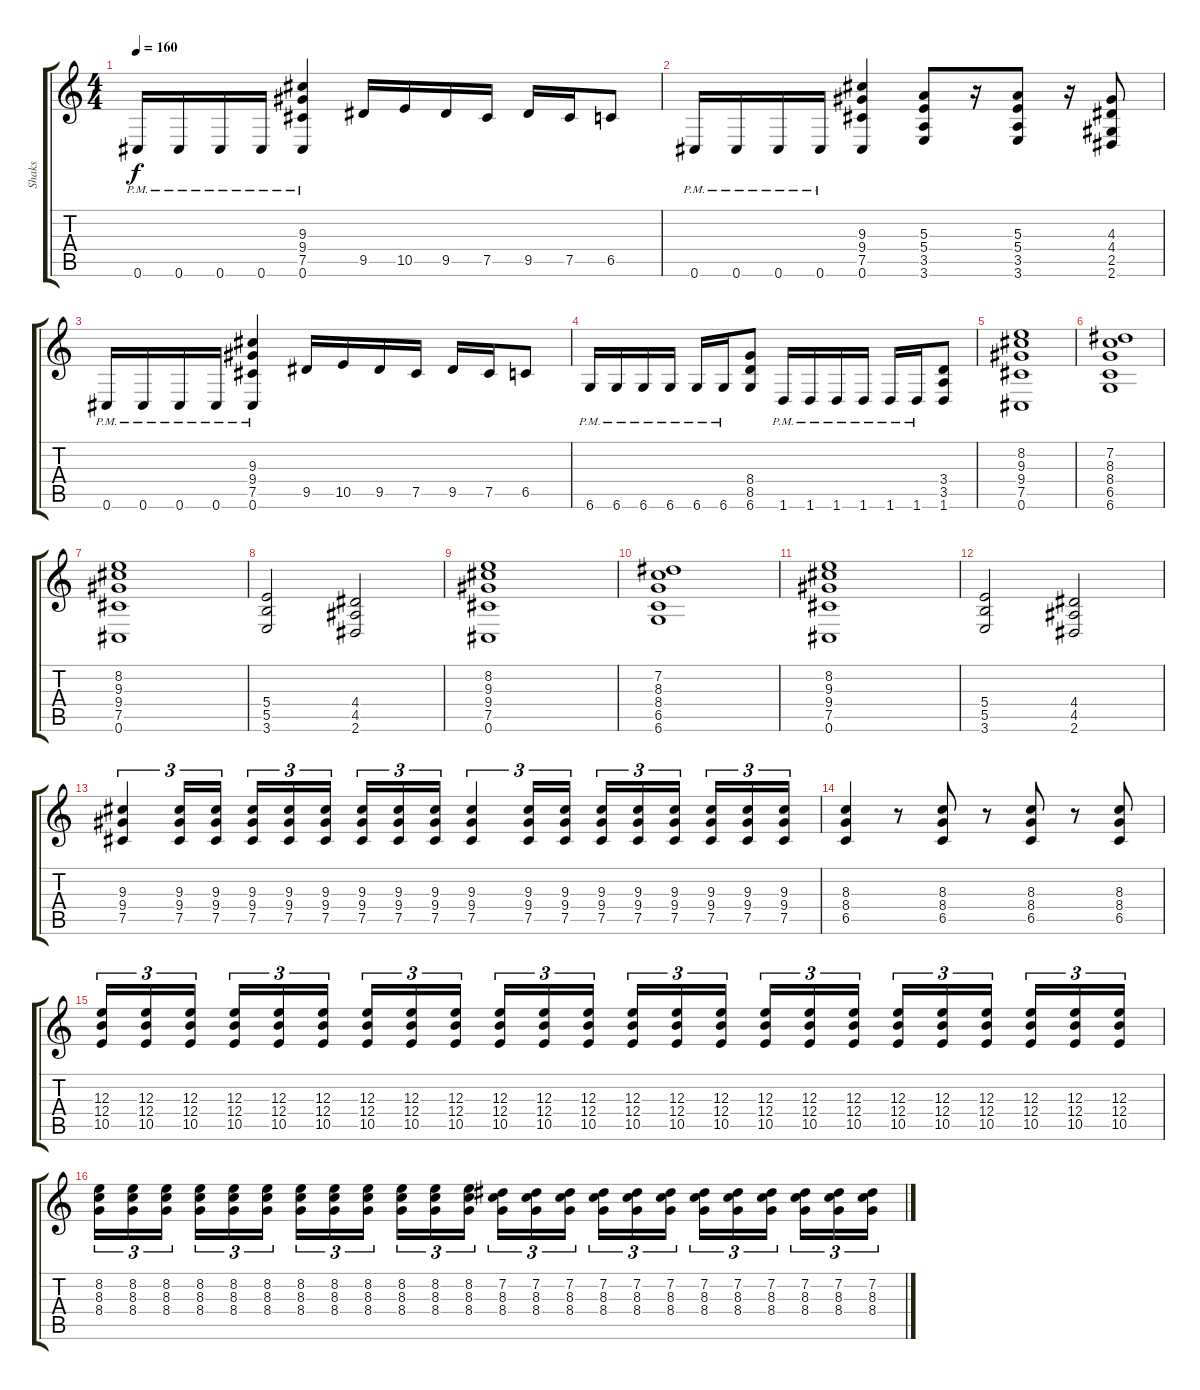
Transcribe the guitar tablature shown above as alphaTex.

\track ("Shaks" "Shaks") {instrument distortionguitar}
\staff {score tabs}
\tuning (Db4 Ab3 E3 B2 Gb2 Db2) {hide}
\ts (4 4)
\tempo 160
\clef g2
\ks c
0.6{pm}.16{dy f} 0.6{pm}.16 0.6{pm}.16 0.6{pm}.16 (9.3 9.4 7.5 0.6{pm}).4 9.5.16 10.5.16 9.5.16 7.5.16 9.5.16 7.5.16 6.5.8 |
0.6{pm}.16 0.6{pm}.16 0.6{pm}.16 0.6{pm}.16 (9.3 9.4 7.5 0.6).4 (5.3 5.4 3.5 3.6).8 r.16 (5.3 5.4 3.5 3.6).8 r.16 (4.3 4.4 2.5 2.6).8 |
0.6{pm}.16 0.6{pm}.16 0.6{pm}.16 0.6{pm}.16 (9.3 9.4 7.5 0.6{pm}).4 9.5.16 10.5.16 9.5.16 7.5.16 9.5.16 7.5.16 6.5.8 |
6.6{pm}.16 6.6{pm}.16 6.6{pm}.16 6.6{pm}.16 6.6{pm}.16 6.6{pm}.16 (8.4 8.5 6.6).8 1.6{pm}.16 1.6{pm}.16 1.6{pm}.16 1.6{pm}.16 1.6{pm}.16 1.6{pm}.16 (3.4 3.5 1.6).8 |
(8.2 9.3 9.4 7.5 0.6).1 |
(7.2 8.3 8.4 6.5 6.6).1 |
(8.2 9.3 9.4 7.5 0.6).1 |
(5.4 5.5 3.6).2 (4.4 4.5 2.6).2 |
(8.2 9.3 9.4 7.5 0.6).1 |
(7.2 8.3 8.4 6.5 6.6).1 |
(8.2 9.3 9.4 7.5 0.6).1 |
(5.4 5.5 3.6).2 (4.4 4.5 2.6).2 |
(9.3 9.4 7.5).4{tu (3 2)} (9.3 9.4 7.5).16{tu (3 2)} (9.3 9.4 7.5).16{tu (3 2)} (9.3 9.4 7.5).16{tu (3 2)} (9.3 9.4 7.5).16{tu (3 2)} (9.3 9.4 7.5).16{tu (3 2) beam splitsecondary} (9.3 9.4 7.5).16{tu (3 2)} (9.3 9.4 7.5).16{tu (3 2)} (9.3 9.4 7.5).16{tu (3 2)} (9.3 9.4 7.5).4{tu (3 2)} (9.3 9.4 7.5).16{tu (3 2)} (9.3 9.4 7.5).16{tu (3 2)} (9.3 9.4 7.5).16{tu (3 2)} (9.3 9.4 7.5).16{tu (3 2)} (9.3 9.4 7.5).16{tu (3 2) beam splitsecondary} (9.3 9.4 7.5).16{tu (3 2)} (9.3 9.4 7.5).16{tu (3 2)} (9.3 9.4 7.5).16{tu (3 2)} |
(8.3 8.4 6.5).4 r.8 (8.3 8.4 6.5).8 r.8 (8.3 8.4 6.5).8 r.8 (8.3 8.4 6.5).8 |
(12.3 12.4 10.5).16{tu (3 2)} (12.3 12.4 10.5).16{tu (3 2)} (12.3 12.4 10.5).16{tu (3 2) beam splitsecondary} (12.3 12.4 10.5).16{tu (3 2)} (12.3 12.4 10.5).16{tu (3 2)} (12.3 12.4 10.5).16{tu (3 2)} (12.3 12.4 10.5).16{tu (3 2)} (12.3 12.4 10.5).16{tu (3 2)} (12.3 12.4 10.5).16{tu (3 2) beam splitsecondary} (12.3 12.4 10.5).16{tu (3 2)} (12.3 12.4 10.5).16{tu (3 2)} (12.3 12.4 10.5).16{tu (3 2)} (12.3 12.4 10.5).16{tu (3 2)} (12.3 12.4 10.5).16{tu (3 2)} (12.3 12.4 10.5).16{tu (3 2) beam splitsecondary} (12.3 12.4 10.5).16{tu (3 2)} (12.3 12.4 10.5).16{tu (3 2)} (12.3 12.4 10.5).16{tu (3 2)} (12.3 12.4 10.5).16{tu (3 2)} (12.3 12.4 10.5).16{tu (3 2)} (12.3 12.4 10.5).16{tu (3 2) beam splitsecondary} (12.3 12.4 10.5).16{tu (3 2)} (12.3 12.4 10.5).16{tu (3 2)} (12.3 12.4 10.5).16{tu (3 2)} |
(8.2 8.3 8.4).16{tu (3 2)} (8.2 8.3 8.4).16{tu (3 2)} (8.2 8.3 8.4).16{tu (3 2) beam splitsecondary} (8.2 8.3 8.4).16{tu (3 2)} (8.2 8.3 8.4).16{tu (3 2)} (8.2 8.3 8.4).16{tu (3 2)} (8.2 8.3 8.4).16{tu (3 2)} (8.2 8.3 8.4).16{tu (3 2)} (8.2 8.3 8.4).16{tu (3 2) beam splitsecondary} (8.2 8.3 8.4).16{tu (3 2)} (8.2 8.3 8.4).16{tu (3 2)} (8.2 8.3 8.4).16{tu (3 2)} (7.2 8.3 8.4).16{tu (3 2)} (7.2 8.3 8.4).16{tu (3 2)} (7.2 8.3 8.4).16{tu (3 2) beam splitsecondary} (7.2 8.3 8.4).16{tu (3 2)} (7.2 8.3 8.4).16{tu (3 2)} (7.2 8.3 8.4).16{tu (3 2)} (7.2 8.3 8.4).16{tu (3 2)} (7.2 8.3 8.4).16{tu (3 2)} (7.2 8.3 8.4).16{tu (3 2) beam splitsecondary} (7.2 8.3 8.4).16{tu (3 2)} (7.2 8.3 8.4).16{tu (3 2)} (7.2 8.3 8.4).16{tu (3 2)}
